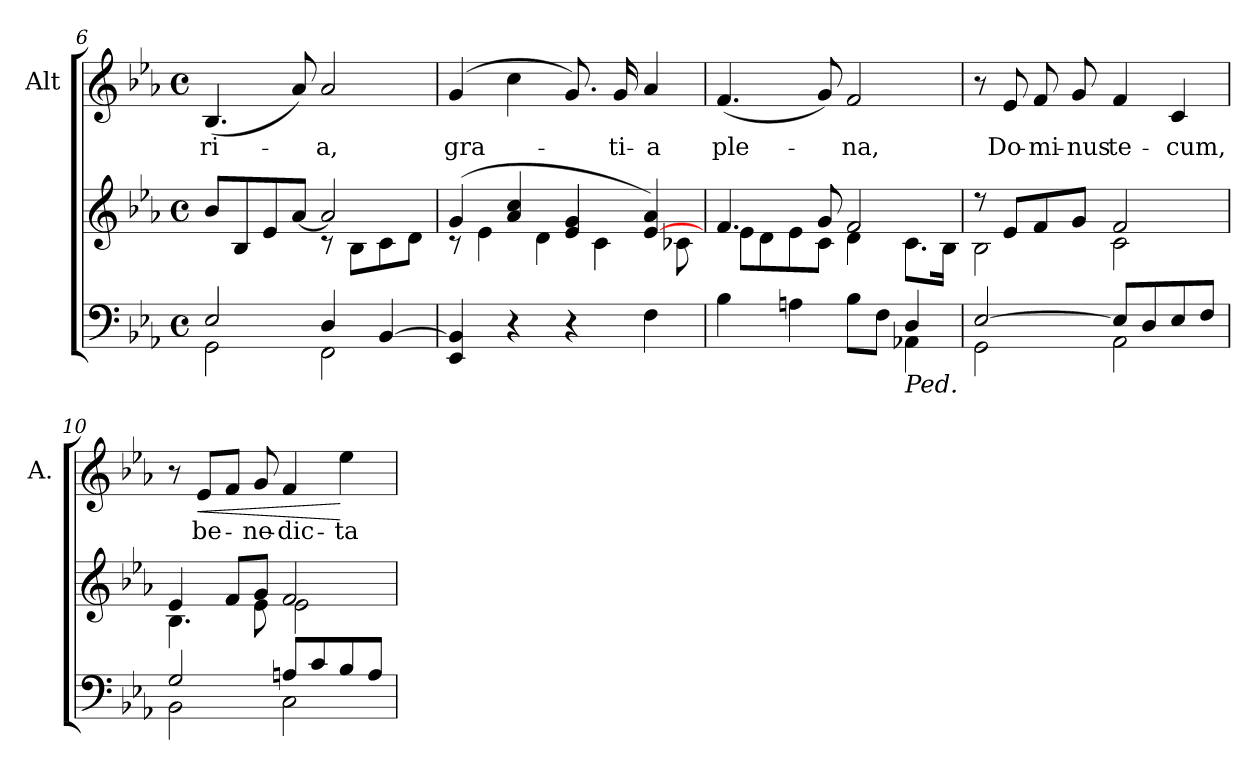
**kern	**kern	**kern	**text	**dynam
*part2	*part2	*part1	*part1	*part1
*staff3	*staff2	*staff1	*staff1	*staff1
*	*	*I"Alt	*	*
*	*	*I'A.	*	*
!!LO:LB:g=z
*clefF4	*clefG2	*clefG2	*	*
*k[b-e-a-]	*k[b-e-a-]	*k[b-e-a-]	*	*
*E-:	*E-:	*E-:	*	*
*M4/4	*M4/4	*M4/4	*	*
*met(c)	*met(c)	*met(c)	*	*
=6	=6	=6	=6	=6
*^	*^	*	*	*
!	!	!	!	!	!LO:LY:b	!
2E-/	2GG\	8b-/L	2ryy	(<4.B-/	-ri-	.
.	.	8B-/	.	.	.	.
.	.	8e-/	.	.	.	.
.	.	[>8a-/J	.	8a-/)	.	.
!	!	!	!	!	!LO:LY:b	!
4D/	2FF\	2a-/]	8rc	2a-/	-a,	.
.	.	.	8B-\L	.	.	.
[>4BB-/	.	.	8c\	.	.	.
.	.	.	8d\J	.	.	.
*v	*v	*	*	*	*	*
=7	=7	=7	=7	=7	=7
!	!	!	!	!LO:LY:b	!
4EE-/ 4BB-/]	(4g/	8rc	(4g/	gra-	.
.	.	4e-\	.	.	.
4r	4a-/ 4cc/	.	4cc\	.	.
.	.	4d\	.	.	.
4r	4e-/ 4g/	.	8.g/)	.	.
.	.	4c\	.	.	.
!	!	!	!	!LO:LY:b	!
.	.	.	16g/	-ti-	.
!	!	!	!	!LO:LY:b	!
4F\	[>4e-/ 4a-/)	.	4a-/	-a	.
.	.	8c-X\	.	.	.
=8	=8	=8	=8	=8	=8
*^	*	*	*	*	*
!	!	!	!	!	!LO:LY:b	!
4B-\	2.ryy	4.f/	8e-\L	(<4.f/	ple-	.
.	.	.	8d\	.	.	.
4An\	.	.	8e-\	.	.	.
.	.	8g/	8c\J	8g/)	.	.
!	!	!	!	!	!LO:LY:b	!
8B-\L	.	2f/	4d\	2f/	-na,	.
8F\J	.	.	.	.	.	.
!LO:TX:b:i:t=Ped.	!	!	!	!	!	!
4D/	4AA-X\	.	8.c\L	.	.	.
.	.	.	16B-\Jk	.	.	.
=9	=9	=9	=9	=9	=9	=9
[>2E-/	2GG\	8r	2B-\	8r	.	.
!	!	!	!	!	!LO:LY:b	!
.	.	8e-/L	.	8e-/	Do-	.
!	!	!	!	!	!LO:LY:b	!
.	.	8f/	.	8f/	-mi-	.
!	!	!	!	!	!LO:LY:b	!
.	.	8g/J	.	8g/	-nus	.
!	!	!	!	!	!LO:LY:b	!
8E-/L]	2AA-\	2f/	2c\	4f/	te-	.
8D/	.	.	.	.	.	.
!	!	!	!	!	!LO:LY:b	!
8E-/	.	.	.	4c/	-cum,	.
8F/J	.	.	.	.	.	.
!!LO:LB:g=z
=10	=10	=10	=10	=10	=10	=10
2G/	2BB-\	4e-/	4.B-\	8r	.	.
!	!	!	!	!	!LO:LY:b	!LO:HP:b
.	.	.	.	8e-/L	be-	<
.	.	8f/L	.	8f/J	.	.
!	!	!	!	!	!LO:LY:b	!
.	.	8g/J	8e-\	8g/	-ne-	.
!	!	!	!	!	!LO:LY:b	!
8An/L	2C\	2f/	2e-\	4f/	-dic-	.
8c/	.	.	.	.	.	.
!	!	!	!	!	!LO:LY:b	!
8B-/	.	.	.	4ee-\	-ta	[
8A/J	.	.	.	.	.	.
*v	*v	*	*	*	*	*
*	*v	*v	*	*	*
=	=	=	=	=
*-	*-	*-	*-	*-
